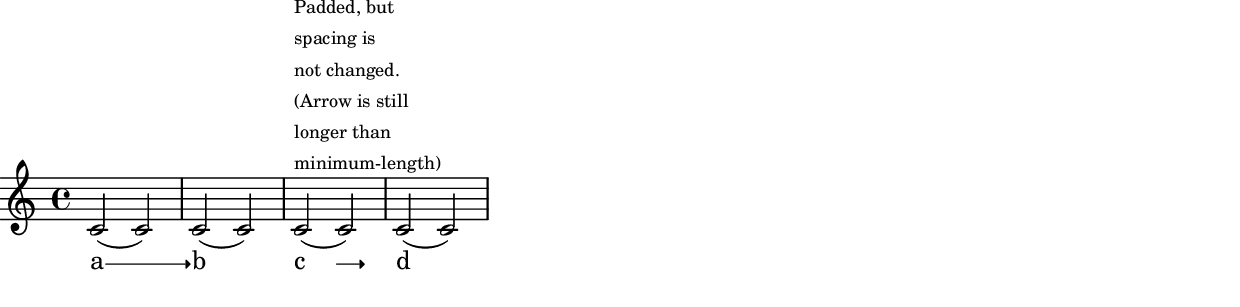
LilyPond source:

%% Generated by lilypond-book
%% Options: [exampleindent=10.16\mm,indent=0\mm,line-width=160\mm,paper-height=845.047\pt,paper-width=597.508\pt,papersize='(cons (* 597.508 pt) (* 845.047 pt))]
\include "lilypond-book-preamble.ly"


% ****************************************************************
% Start cut-&-pastable-section
% ****************************************************************

#(ly:set-option 'eps-box-padding 3.000000)



\paper {
  #(set-paper-size '(cons (* 597.508 pt) (* 845.047 pt)))
  indent = 0\mm
  line-width = 160\mm
  % offset the left padding, also add 1mm as lilypond creates cropped
  % images with a little space on the right
  line-width = #(- line-width (* mm  3.000000) (* mm 1))
}

\layout {
  
}




% ****************************************************************
% ly snippet:
% ****************************************************************
\sourcefilename "/lilypond-2.27.0/input/regression/vowel-transition-padding.ly"
\sourcefileline 0
\version "2.21.0"
\header {
  texidoc = "Padding does not cause @code{VowelTransition}s to become
shorter than @code{minimum-length}.  Instead, space is added if
necessary leaving the arrow at @code{minimum-length}."
  }

\layout {
  ragged-right = ##t
}

\score {
  {
    \relative {
      c'2( c) |
      c( c) |
      c( ^\markup { \left-column { \tiny {
          "Padded, but"
          "spacing is"
          "not changed."
          "(Arrow is still"
          "longer than"
          "minimum-length)" } } } c) |
      c( c) | \break
      c c |
      c ^\markup { \left-column { \tiny {
          "Space is added"
          "to allow for"
          "padding. Arrow"
          "is drawn at"
          "minimum-length" } } } c |
    }

    \addlyrics {
      a \vowelTransition b
      \once \override VowelTransition.bound-details.left.padding = #3
      \once \override VowelTransition.bound-details.right.padding = #3
      c \vowelTransition d
      eeeee \vowelTransition fffff
      \once \override VowelTransition.bound-details.left.padding = #3
      \once \override VowelTransition.bound-details.right.padding = #3
      ggggg \vowelTransition hhhhh
    }
  }
}



% ****************************************************************
% end ly snippet
% ****************************************************************
